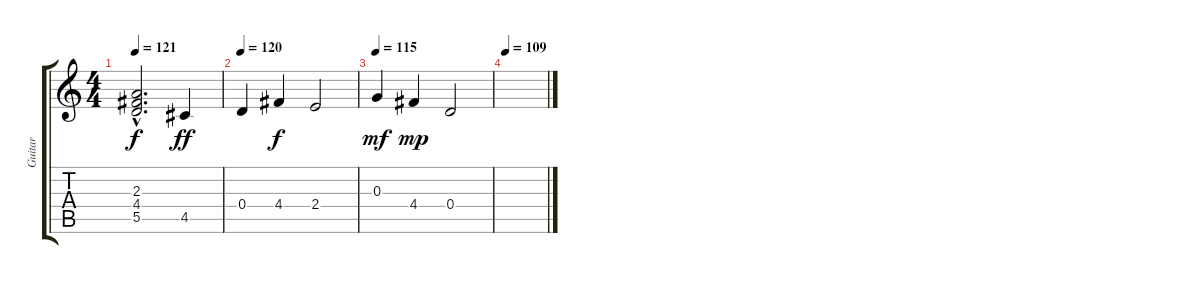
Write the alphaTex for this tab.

\track ("Guitar" "Guitar") {instrument overdrivenguitar}
\staff {score tabs}
\tuning (E4 B3 G3 D3 A2 E2) {hide}
\ts (4 4)
\tempo 121
\clef g2
\ks c
(2.3{t} 4.4{t} 5.5{hac t}).2{d dy f} 4.5.4{dy ff} |
\tempo 120
0.4.4 4.4.4{dy f} 2.4.2 |
\tempo 115
0.3.4{dy mf} 4.4.4{dy mp} 0.4.2 |
\tempo 109
